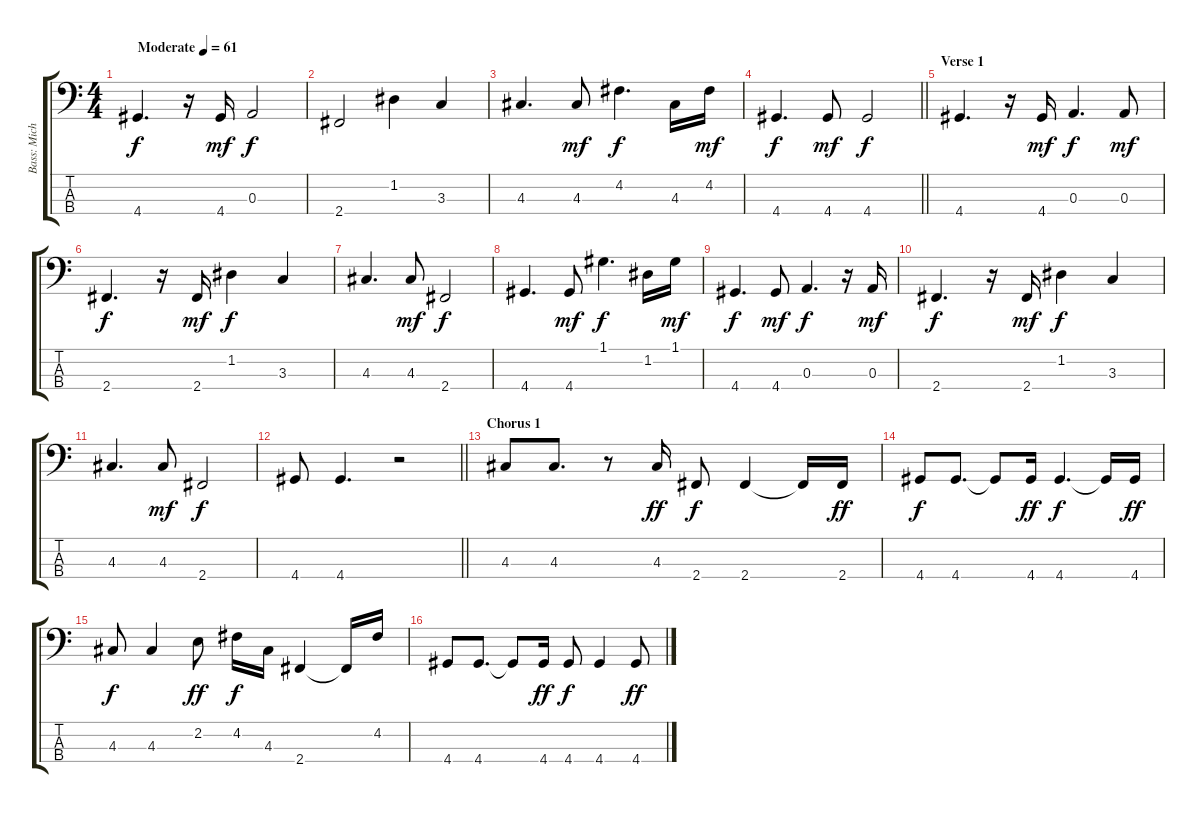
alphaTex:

\track ("Bass: Michael Smiths" "Bass: Mich") {instrument fretlessbass}
\staff {score tabs}
\tuning (G2 D2 A1 E1) {hide}
\ts (4 4)
\tempo (61 "Moderate")
\clef f4
\ks c
4.4.4{d dy f instrument fretlessbass} r.16 4.4.16{dy mf} 0.3.2{dy f} |
2.4.2 1.2.4 3.3.4 |
4.3.4{d} 4.3.8{dy mf} 4.2.4{d dy f} 4.3.16 4.2.16{dy mf} |
\barLineRight lightlight
4.4.4{d dy f} 4.4.8{dy mf} 4.4.2{dy f} |
\section ("" "Verse 1")
4.4.4{d} r.16 4.4.16{dy mf} 0.3.4{d dy f} 0.3.8{dy mf} |
2.4.4{d dy f} r.16 2.4.16{dy mf} 1.2.4{dy f} 3.3.4 |
4.3.4{d} 4.3.8{dy mf} 2.4.2{dy f} |
4.4.4{d} 4.4.8{dy mf} 1.1.4{d dy f} 1.2.16 1.1.16{dy mf} |
4.4.4{d dy f} 4.4.8{dy mf} 0.3.4{d dy f} r.16 0.3.16{dy mf} |
2.4.4{d dy f} r.16 2.4.16{dy mf} 1.2.4{dy f} 3.3.4 |
4.3.4{d} 4.3.8{dy mf} 2.4.2{dy f} |
\barLineRight lightlight
4.4.8 4.4.4{d} r.2 |
\section ("" "Chorus 1")
4.3.8 4.3.8{d} r.8 4.3.16{dy ff} 2.4.8{dy f} 2.4.4 2.4{t}.16 2.4.16{dy ff} |
4.4.8{dy f} 4.4.8{d} 4.4{t}.8 4.4.16{dy ff} 4.4.4{d dy f} 4.4{t}.16 4.4.16{dy ff} |
4.3.8{dy f} 4.3.4 2.2.8{dy ff} 4.2.16{dy f} 4.3.16 2.4.4 2.4{t}.16 4.2.16 |
4.4.8 4.4.8{d} 4.4{t}.8 4.4.16{dy ff} 4.4.8{dy f} 4.4.4 4.4.8{dy ff}
